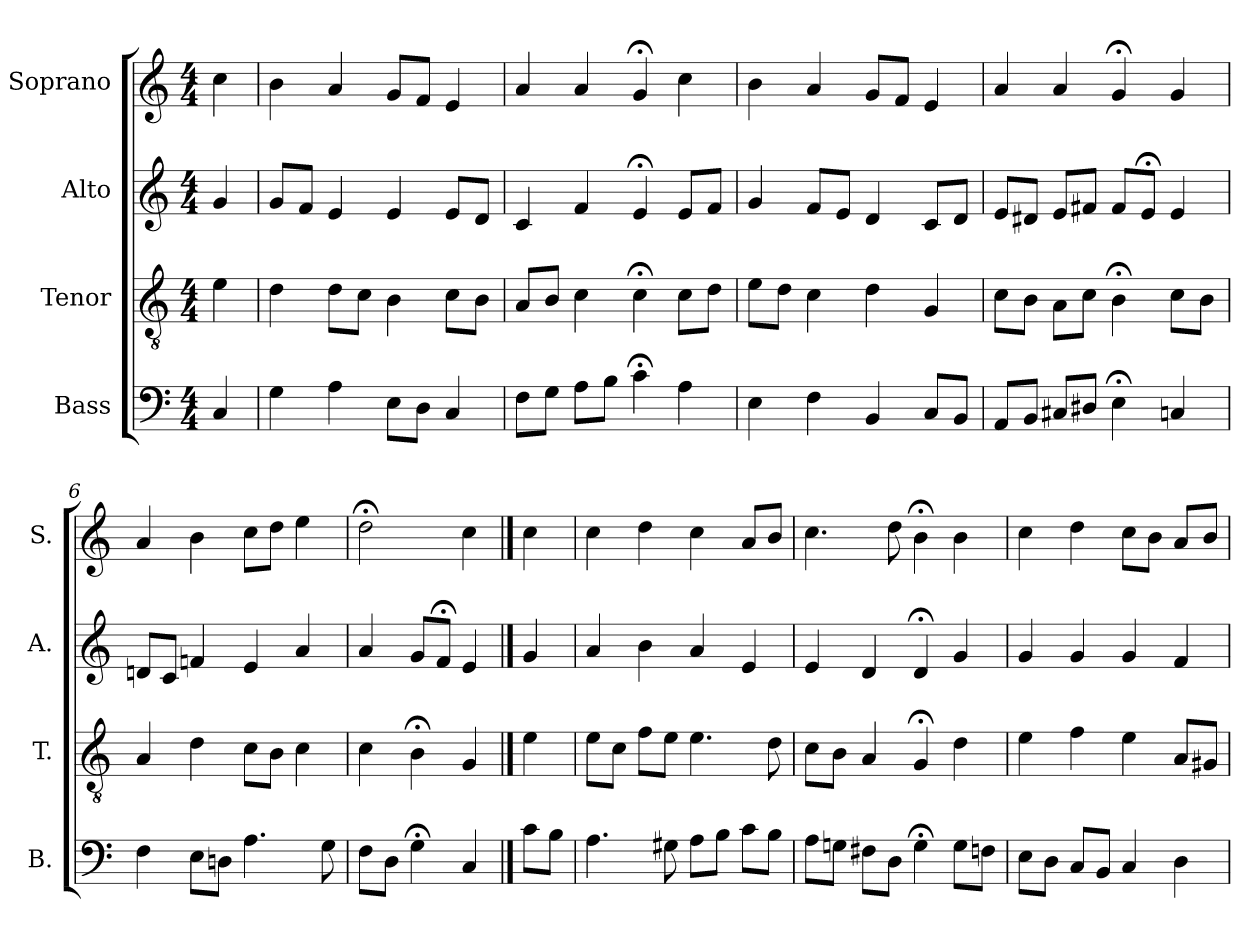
**kern	**kern	**kern	**kern
*part4	*part3	*part2	*part1
*staff4	*staff3	*staff2	*staff1
*I"Bass	*I"Tenor	*I"Alto	*I"Soprano
*I'B.	*I'T.	*I'A.	*I'S.
*clefF4	*clefGv2	*clefG2	*clefG2
*	*ITrd7c12	*	*
*k[]	*k[]	*k[]	*k[]
*C:	*C:	*C:	*C:
*M4/4	*M4/4	*M4/4	*M4/4
=1	=1	=1	=1
4C/	4E\	4g/	4cc\
=2	=2	=2	=2
4G\	4D\	8g/L	4b\
.	.	8f/J	.
4A\	8D\L	4e/	4a/
.	8C\J	.	.
8E\L	4BB\	4e/	8g/L
8D\J	.	.	8f/J
4C/	8C\L	8e/L	4e/
.	8BB\J	8d/J	.
=3	=3	=3	=3
8F\L	8AA/L	4c/	4a/
8G\J	8BB/J	.	.
8A\L	4C\	4f/	4a/
8B\J	.	.	.
4c;<\	4C;<\	4e;</	4g;</
4A\	8C\L	8e/L	4cc\
.	8D\J	8f/J	.
=4	=4	=4	=4
4E\	8E\L	4g/	4b\
.	8D\J	.	.
4F\	4C\	8f/L	4a/
.	.	8e/J	.
4BB/	4D\	4d/	8g/L
.	.	.	8f/J
8C/L	4GG/	8c/L	4e/
8BB/J	.	8d/J	.
!!LO:LB:g=z
=5	=5	=5	=5
8AA/L	8C\L	8e/L	4a/
8BB/J	8BB\J	8d#X/J	.
8C#X/L	8AA\L	8e/L	4a/
8D#X/J	8C\J	8f#X/J	.
4E;<\	4BB;<\	8f#/L	4g;</
.	.	8e;</J	.
4Cn/	8C\L	4e/	4g/
.	8BB\J	.	.
=6	=6	=6	=6
4F\	4AA/	8dn/L	4a/
.	.	8c/J	.
8E\L	4D\	4fn/	4b\
8Dn\J	.	.	.
4.A\	8C\L	4e/	8cc\L
.	8BB\J	.	8dd\J
.	4C\	4a/	4ee\
8G\	.	.	.
=7	=7	=7	=7
8F\L	4C\	4a/	2dd;<\
8D\J	.	.	.
4G;<\	4BB;<\	8g/L	.
.	.	8f;</J	.
4C/	4GG/	4e/	4cc\
==8	==8	==8	==8
8c\L	4E\	4g/	4cc\
8B\J	.	.	.
=9	=9	=9	=9
4.A\	8E\L	4a/	4cc\
.	8C\J	.	.
.	8F\L	4b\	4dd\
8G#X\	8E\J	.	.
8A\L	4.E\	4a/	4cc\
8B\J	.	.	.
8c\L	.	4e/	8a/L
8B\J	8D\	.	8b/J
!!LO:PB:g=z
=10	=10	=10	=10
8A\L	8C\L	4e/	4.cc\
8Gn\J	8BB\J	.	.
8F#X\L	4AA/	4d/	.
8D\J	.	.	8dd\
4G;<\	4GG;</	4d;</	4b;<\
8G\L	4D\	4g/	4b\
8Fn\J	.	.	.
=11	=11	=11	=11
8E\L	4E\	4g/	4cc\
8D\J	.	.	.
8C/L	4F\	4g/	4dd\
8BB/J	.	.	.
4C/	4E\	4g/	8cc\L
.	.	.	8b\J
4D\	8AA/L	4f/	8a/L
.	8GG#X/J	.	8b/J
=	=	=	=
*-	*-	*-	*-
